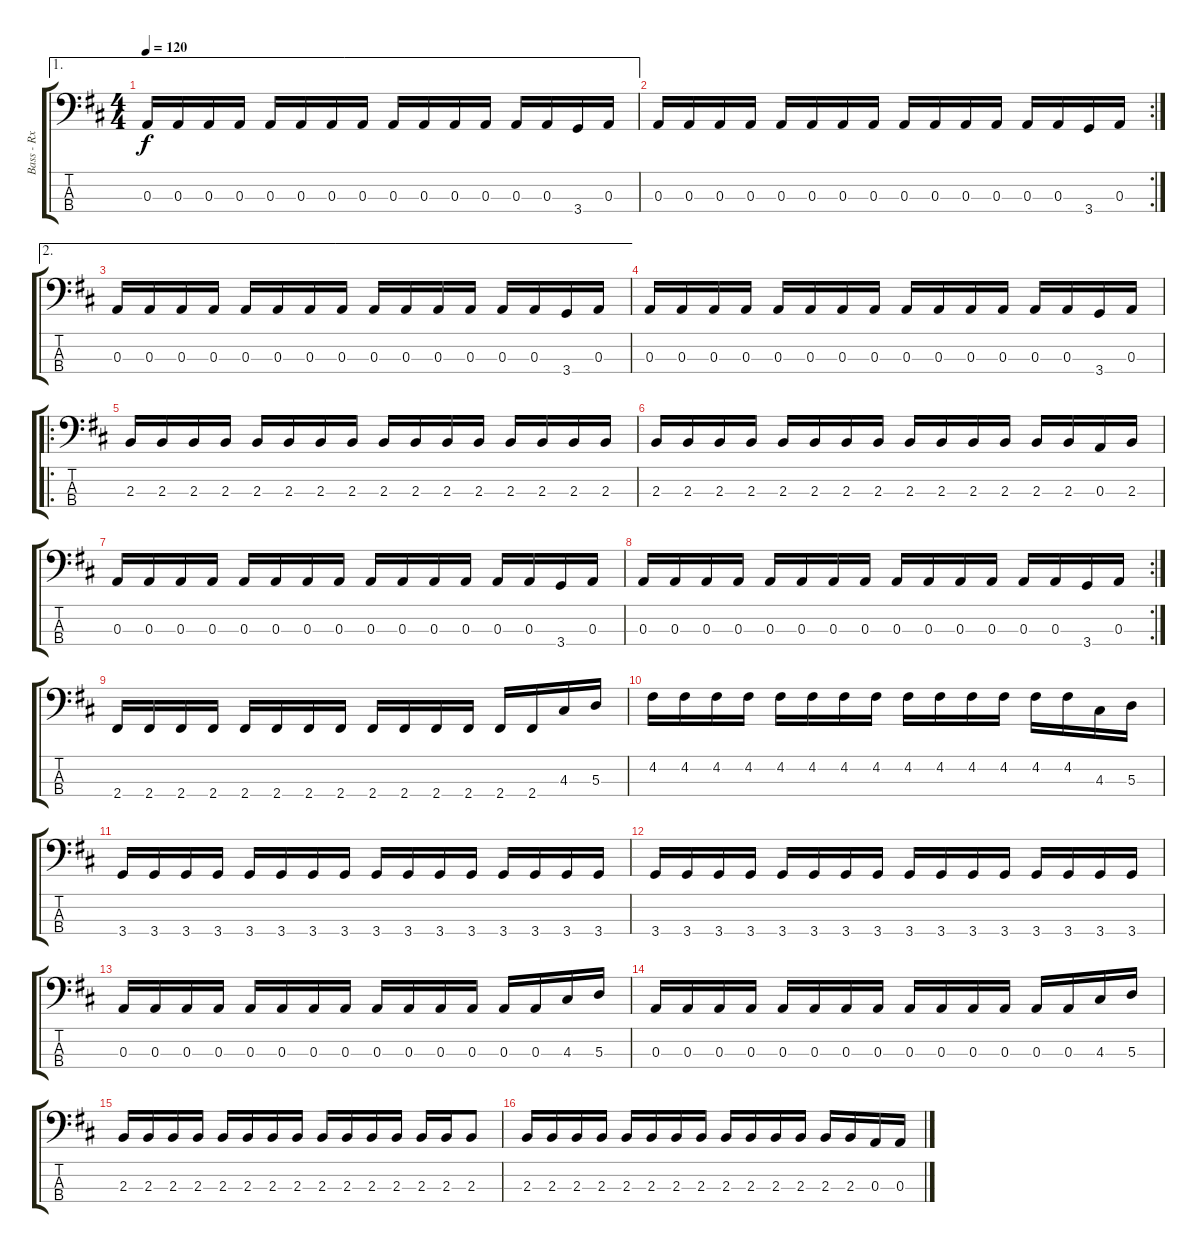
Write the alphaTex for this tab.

\track ("Bass - Rx" "Bass - Rx") {instrument electricbassfinger}
\staff {score tabs}
\tuning (G2 D2 A1 E1) {hide}
\ae 1
\ts (4 4)
\tempo 120
\clef f4
\ks d
0.3.16{dy f} 0.3.16 0.3.16 0.3.16 0.3.16 0.3.16 0.3.16 0.3.16 0.3.16 0.3.16 0.3.16 0.3.16 0.3.16 0.3.16 3.4.16 0.3.16 |
\rc 2
0.3.16 0.3.16 0.3.16 0.3.16 0.3.16 0.3.16 0.3.16 0.3.16 0.3.16 0.3.16 0.3.16 0.3.16 0.3.16 0.3.16 3.4.16 0.3.16 |
\ae 2
0.3.16 0.3.16 0.3.16 0.3.16 0.3.16 0.3.16 0.3.16 0.3.16 0.3.16 0.3.16 0.3.16 0.3.16 0.3.16 0.3.16 3.4.16 0.3.16 |
0.3.16 0.3.16 0.3.16 0.3.16 0.3.16 0.3.16 0.3.16 0.3.16 0.3.16 0.3.16 0.3.16 0.3.16 0.3.16 0.3.16 3.4.16 0.3.16 |
\ro
2.3.16 2.3.16 2.3.16 2.3.16 2.3.16 2.3.16 2.3.16 2.3.16 2.3.16 2.3.16 2.3.16 2.3.16 2.3.16 2.3.16 2.3.16 2.3.16 |
2.3.16 2.3.16 2.3.16 2.3.16 2.3.16 2.3.16 2.3.16 2.3.16 2.3.16 2.3.16 2.3.16 2.3.16 2.3.16 2.3.16 0.3.16 2.3.16 |
0.3.16 0.3.16 0.3.16 0.3.16 0.3.16 0.3.16 0.3.16 0.3.16 0.3.16 0.3.16 0.3.16 0.3.16 0.3.16 0.3.16 3.4.16 0.3.16 |
\rc 2
0.3.16 0.3.16 0.3.16 0.3.16 0.3.16 0.3.16 0.3.16 0.3.16 0.3.16 0.3.16 0.3.16 0.3.16 0.3.16 0.3.16 3.4.16 0.3.16 |
2.4.16 2.4.16 2.4.16 2.4.16 2.4.16 2.4.16 2.4.16 2.4.16 2.4.16 2.4.16 2.4.16 2.4.16 2.4.16 2.4.16 4.3.16 5.3.16 |
4.2.16 4.2.16 4.2.16 4.2.16 4.2.16 4.2.16 4.2.16 4.2.16 4.2.16 4.2.16 4.2.16 4.2.16 4.2.16 4.2.16 4.3.16 5.3.16 |
3.4.16 3.4.16 3.4.16 3.4.16 3.4.16 3.4.16 3.4.16 3.4.16 3.4.16 3.4.16 3.4.16 3.4.16 3.4.16 3.4.16 3.4.16 3.4.16 |
3.4.16 3.4.16 3.4.16 3.4.16 3.4.16 3.4.16 3.4.16 3.4.16 3.4.16 3.4.16 3.4.16 3.4.16 3.4.16 3.4.16 3.4.16 3.4.16 |
0.3.16 0.3.16 0.3.16 0.3.16 0.3.16 0.3.16 0.3.16 0.3.16 0.3.16 0.3.16 0.3.16 0.3.16 0.3.16 0.3.16 4.3.16 5.3.16 |
0.3.16 0.3.16 0.3.16 0.3.16 0.3.16 0.3.16 0.3.16 0.3.16 0.3.16 0.3.16 0.3.16 0.3.16 0.3.16 0.3.16 4.3.16 5.3.16 |
2.3.16 2.3.16 2.3.16 2.3.16 2.3.16 2.3.16 2.3.16 2.3.16 2.3.16 2.3.16 2.3.16 2.3.16 2.3.16 2.3.16 2.3.8 |
2.3.16 2.3.16 2.3.16 2.3.16 2.3.16 2.3.16 2.3.16 2.3.16 2.3.16 2.3.16 2.3.16 2.3.16 2.3.16 2.3.16 0.3.16 0.3.16
